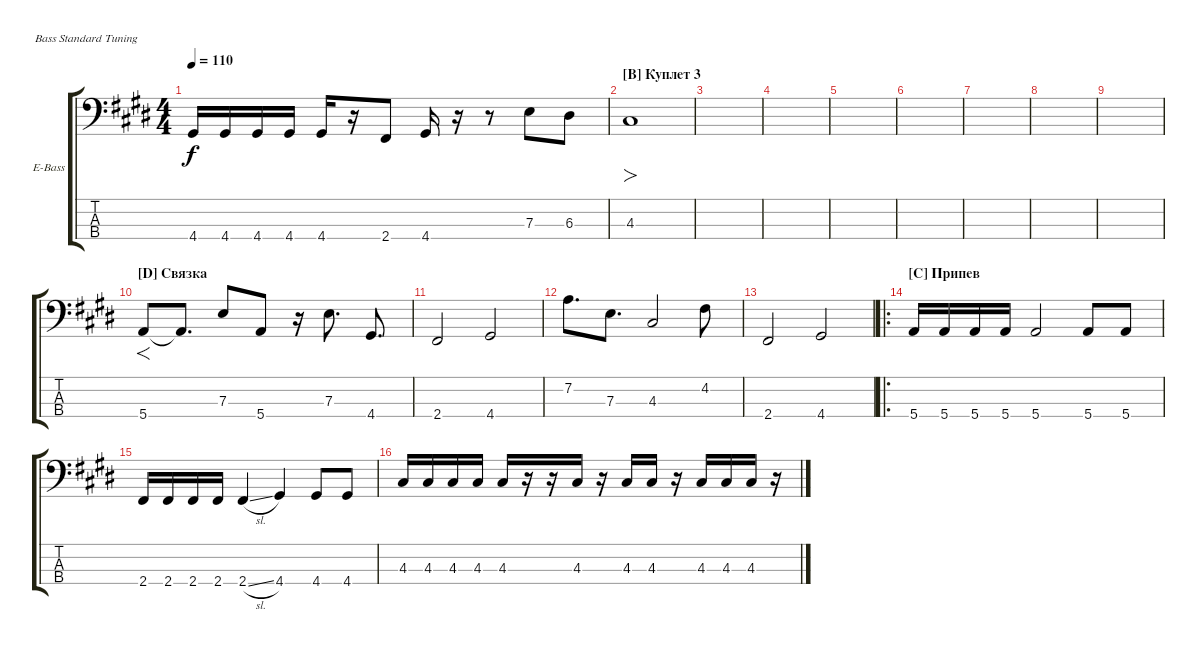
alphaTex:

\defaultSystemsLayout 4
\bracketExtendMode groupsimilarinstruments
\firstSystemTrackNameOrientation horizontal
\otherSystemsTrackNameOrientation horizontal
\track ("Electric Bass" "E-Bass") {instrument electricbassfinger}
\staff {score tabs}
\tuning (G2 D2 A1 E1)
\ts (4 4)
\tempo 110
\clef f4
\ks c#minor
4.4.16{dy f} 4.4.16 4.4.16 4.4.16 4.4.16 r.16 2.4.8 4.4.16 r.16 r.8 7.3.8 6.3.8 |
\section ("B" "Куплет 3")
4.3.1{fo} |
|
|
|
|
|
|
|
\section ("D" "Связка")
5.4.8{f} 5.4{t}.8{d} 7.3.8 5.4.8 r.16 7.3.8{d} 4.4.8{d} |
2.4.2 4.4.2 |
7.2.8{d} 7.3.8{d} 4.3.2 4.2.8 |
2.4.2 4.4.2 |
\ro
\section ("C" "Припев")
5.4.16 5.4.16 5.4.16 5.4.16 5.4.2 5.4.8 5.4.8 |
2.4.16 2.4.16 2.4.16 2.4.16 2.4{sl}.4 4.4.4 4.4.8 4.4.8 |
4.3.16 4.3.16 4.3.16 4.3.16 4.3.16 r.16 r.16 4.3.16 r.16 4.3.16 4.3.16 r.16 4.3.16 4.3.16 4.3.16 r.16
